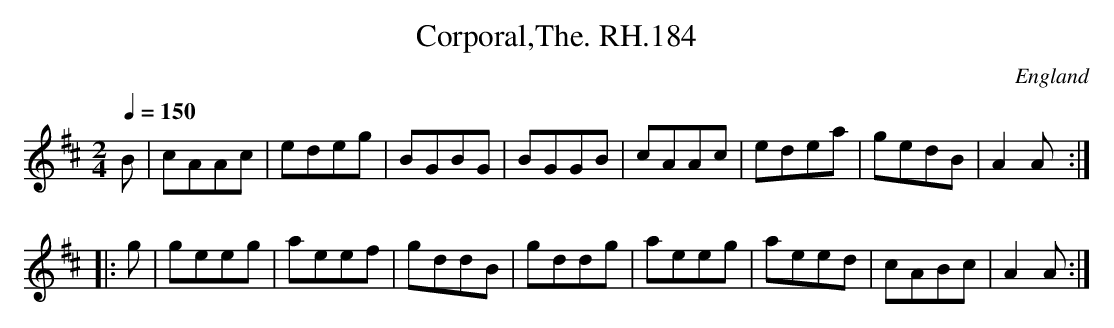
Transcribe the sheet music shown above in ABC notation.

X:1
T:Corporal,The. RH.184
O:England
M:2/4
L:1/8
Q:1/4=150
K:A mixolydian
B|cAAc|edeg|BGBG|BGGB|\
cAAc|edea|gedB|A2A:|!
|:g|geeg|aeef|gddB|gddg|\
aeeg|aeed|cABc|A2A:|
